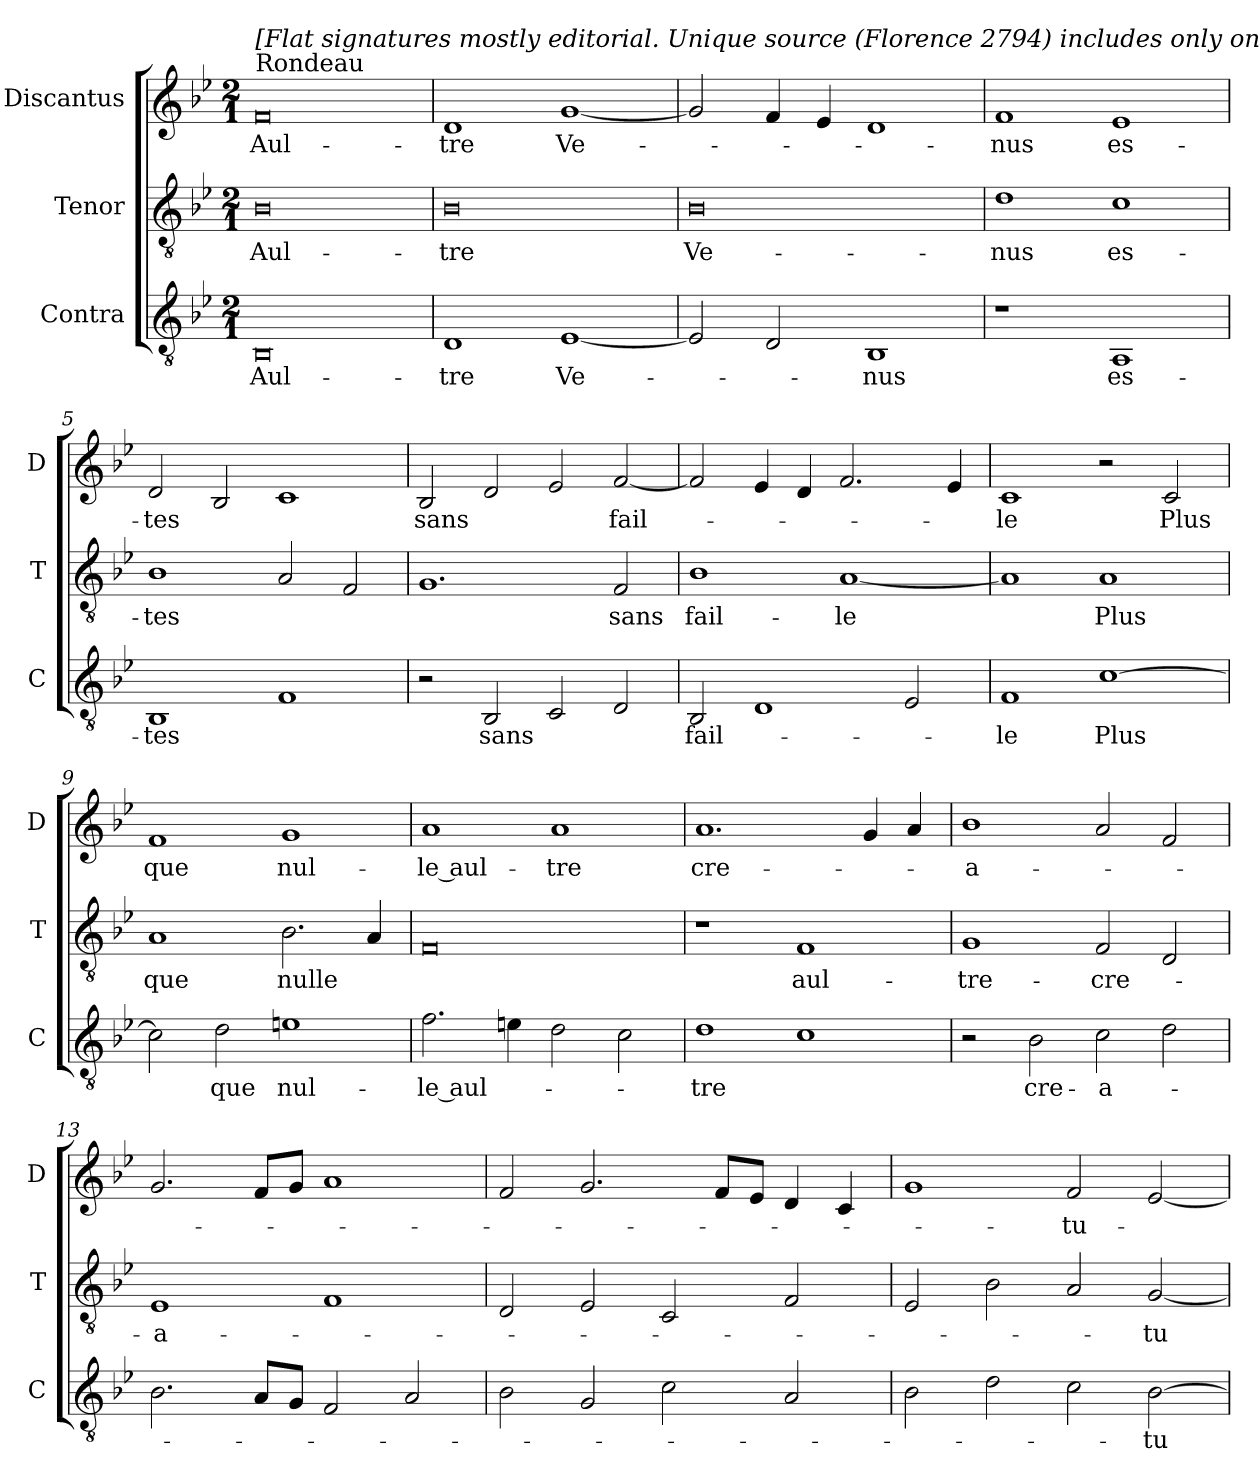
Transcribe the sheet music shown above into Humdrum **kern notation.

**kern	**text	**kern	**text	**kern	**text
*part3	*part3	*part2	*part2	*part1	*part1
*staff3	*staff3	*staff2	*staff2	*staff1	*staff1
*I"Contra	*	*I"Tenor	*	*I"Discantus	*
*I'C	*	*I'T	*	*I'D	*
*clefGv2	*	*clefGv2	*	*clefG2	*
*k[b-e-]	*	*k[b-e-]	*	*k[b-e-]	*
*M2/1	*	*M2/1	*	*M2/1	*
=1	=1	=1	=1	=1	=1
!	!	!	!	!LO:TX:a:t=Rondeau	!
!	!	!	!	!LO:TX:a:t=[Flat signatures mostly editorial. Unique source (Florence 2794) includes only one B-flat signature, in tenor.]	!
0BB-	-Aul-	0B-	Aul-	0f	Aul-
=2	=2	=2	=2	=2	=2
1D	-tre	0B-	-tre	1d	-tre
[1E-	Ve-	.	.	[1g	Ve-
=3	=3	=3	=3	=3	=3
2E-/]	.	0B-	Ve-	2g/]	.
2D/	.	.	.	4f/	.
.	.	.	.	4e-/	.
1BB-	-nus	.	.	1d	.
=4	=4	=4	=4	=4	=4
1r	.	1d	-nus	1f	-nus
1AA	es-	1c	es-	1e-	es-
=5	=5	=5	=5	=5	=5
1BB-	-tes	1B-	-tes	2d/	-tes
.	.	.	.	2B-/	.
1F	.	2A/	.	1c	.
.	.	2F/	.	.	.
=6	=6	=6	=6	=6	=6
2r	.	1.G	.	2B-/	sans
2BB-/	sans	.	.	2d/	.
2C/	.	.	.	2e-/	.
2D/	.	2F/	sans	[2f/	fail-
=7	=7	=7	=7	=7	=7
2BB-/	fail-	1B-	fail-	2f/]	.
1D	.	.	.	4e-/	.
.	.	.	.	4d/	.
.	.	[1A	-le	2.f/	.
2E-/	.	.	.	.	.
.	.	.	.	4e-/	.
=8	=8	=8	=8	=8	=8
1F	-le	1A]	.	1c	-le
[1c	Plus	1A	Plus	2r	.
.	.	.	.	2c/	Plus
=9	=9	=9	=9	=9	=9
2c\]	.	1A	que	1f	que
2d\	que	.	.	.	.
1en	nul-	2.B-\	nulle	1g	nul-
.	.	4A/	.	.	.
=10	=10	=10	=10	=10	=10
2.f\	-le aul-	0F	.	1a	-le aul-
4en\	.	.	.	.	.
2d\	.	.	.	1a	-tre
2c\	.	.	.	.	.
=11	=11	=11	=11	=11	=11
1d	-tre	1r	.	1.a	cre-
1c	.	1F	aul-	.	.
.	.	.	.	4g/	.
.	.	.	.	4a/	.
=12	=12	=12	=12	=12	=12
2r	.	1G	-tre-	1b-	-a-
2B-\	cre-	.	.	.	.
2c\	-a-	2F/	-cre-	2a/	.
2d\	.	2D/	.	2f/	.
=13	=13	=13	=13	=13	=13
2.B-\	.	1E-	-a-	2.g/	.
8A/L	.	.	.	8f/L	.
8G/J	.	.	.	8g/J	.
2F/	.	1F	.	1a	.
2A/	.	.	.	.	.
=14	=14	=14	=14	=14	=14
2B-\	.	2D/	.	2f/	.
2G/	.	2E-/	.	2.g/	.
2c\	.	2C/	.	.	.
.	.	.	.	8f/L	.
.	.	.	.	8e-/J	.
2A/	.	2F/	.	4d/	.
.	.	.	.	4c/	.
=15	=15	=15	=15	=15	=15
2B-\	.	2E-/	.	1g	.
2d\	.	2B-\	.	.	.
2c\	.	2A/	.	2f/	-tu-
[2B-\	-tu-	[2G/	-tu-	[2e-/	.
=	=	=	=	=	=
*-	*-	*-	*-	*-	*-
